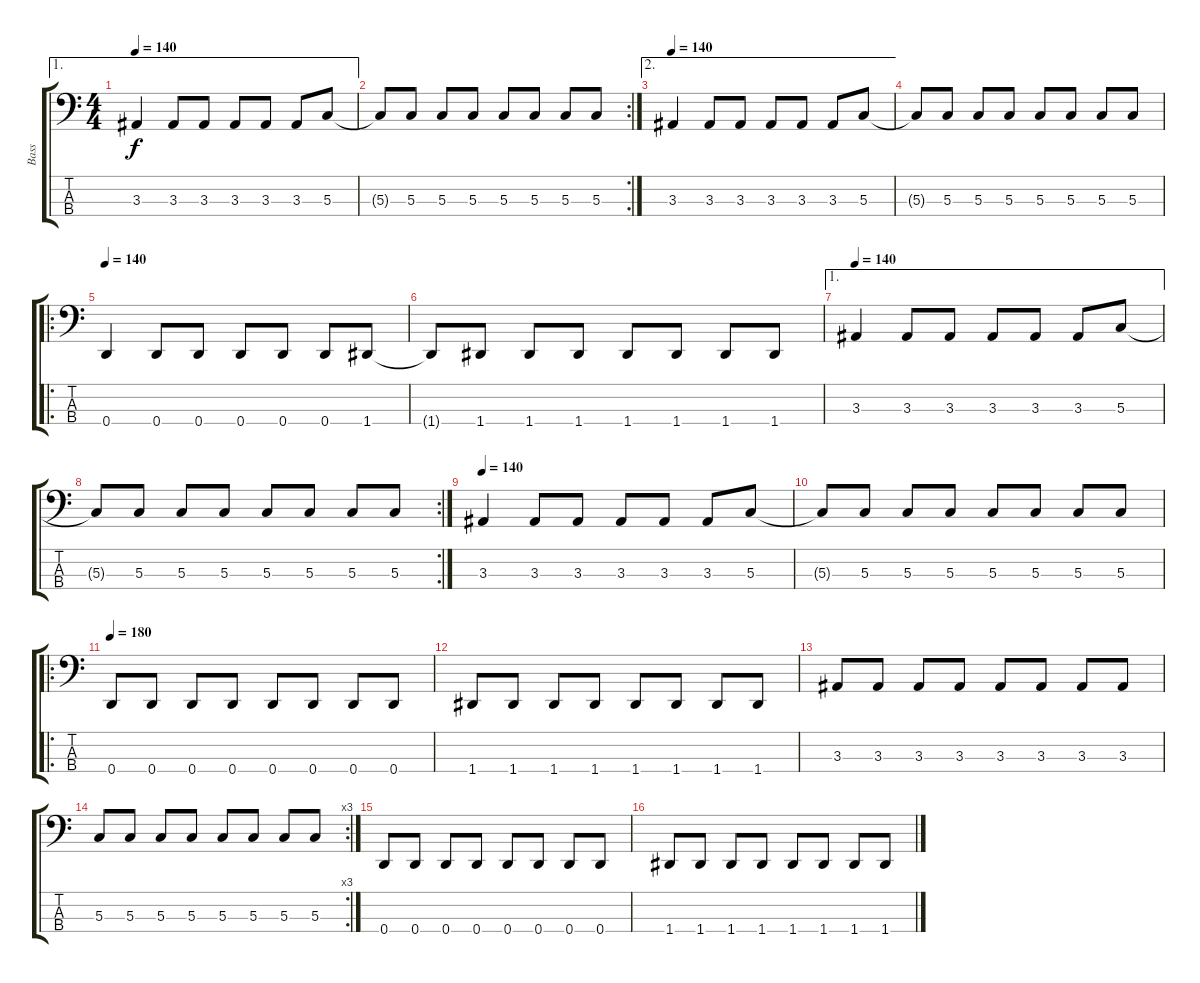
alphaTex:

\track ("Bass" "Bass") {instrument electricbassfinger}
\staff {score tabs}
\tuning (F2 C2 G1 D1) {hide}
\ae 1
\ts (4 4)
\tempo 140
\clef f4
\ks c
3.3.4{dy f} 3.3.8 3.3.8 3.3.8 3.3.8 3.3.8 5.3.8 |
\rc 2
5.3{t}.8 5.3.8 5.3.8 5.3.8 5.3.8 5.3.8 5.3.8 5.3.8 |
\ae 2
\tempo 140
3.3.4 3.3.8 3.3.8 3.3.8 3.3.8 3.3.8 5.3.8 |
5.3{t}.8 5.3.8 5.3.8 5.3.8 5.3.8 5.3.8 5.3.8 5.3.8 |
\ro
\tempo 140
0.4.4 0.4.8 0.4.8 0.4.8 0.4.8 0.4.8 1.4.8 |
1.4{t}.8 1.4.8 1.4.8 1.4.8 1.4.8 1.4.8 1.4.8 1.4.8 |
\ae 1
\tempo 140
3.3.4 3.3.8 3.3.8 3.3.8 3.3.8 3.3.8 5.3.8 |
\rc 2
5.3{t}.8 5.3.8 5.3.8 5.3.8 5.3.8 5.3.8 5.3.8 5.3.8 |
\tempo 140
3.3.4 3.3.8 3.3.8 3.3.8 3.3.8 3.3.8 5.3.8 |
5.3{t}.8 5.3.8 5.3.8 5.3.8 5.3.8 5.3.8 5.3.8 5.3.8 |
\ro
\tempo 180
0.4.8 0.4.8 0.4.8 0.4.8 0.4.8 0.4.8 0.4.8 0.4.8 |
1.4.8 1.4.8 1.4.8 1.4.8 1.4.8 1.4.8 1.4.8 1.4.8 |
3.3.8 3.3.8 3.3.8 3.3.8 3.3.8 3.3.8 3.3.8 3.3.8 |
\rc 3
5.3.8 5.3.8 5.3.8 5.3.8 5.3.8 5.3.8 5.3.8 5.3.8 |
0.4.8 0.4.8 0.4.8 0.4.8 0.4.8 0.4.8 0.4.8 0.4.8 |
1.4.8 1.4.8 1.4.8 1.4.8 1.4.8 1.4.8 1.4.8 1.4.8
